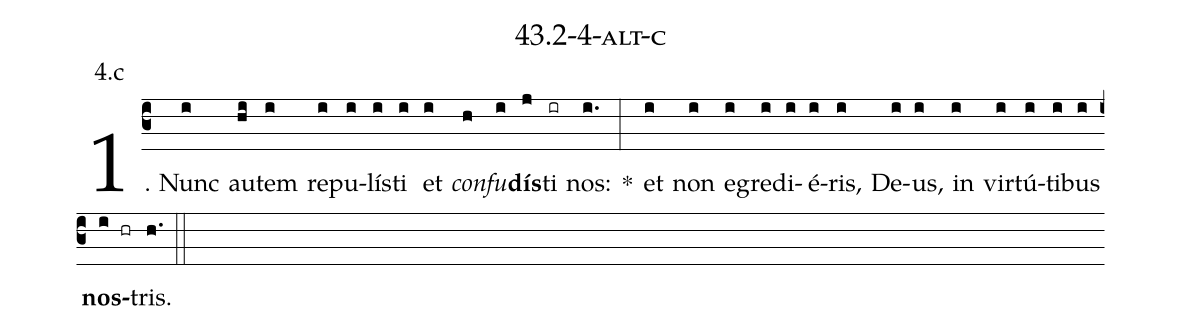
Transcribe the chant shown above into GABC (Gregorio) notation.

name: 43.2-4-alt-c;
annotation: 4.c;
%%
(c3)1. Nunc(i) au(hi)tem(i) re(i)pu(i)lís(i)ti(i) et(i) <i>con</i>(h)<i>fu</i>(i)<b>dís</b>(j)ti(ir) nos:(i.) *(:) et(i) non(i) e(i)gre(i)di(i)é(i)ris,(i) De(i)us,(i) in(i) vir(i)tú(i)ti(i)bus(i) <b>nos</b>(i hr)tris.(h.) (::)
